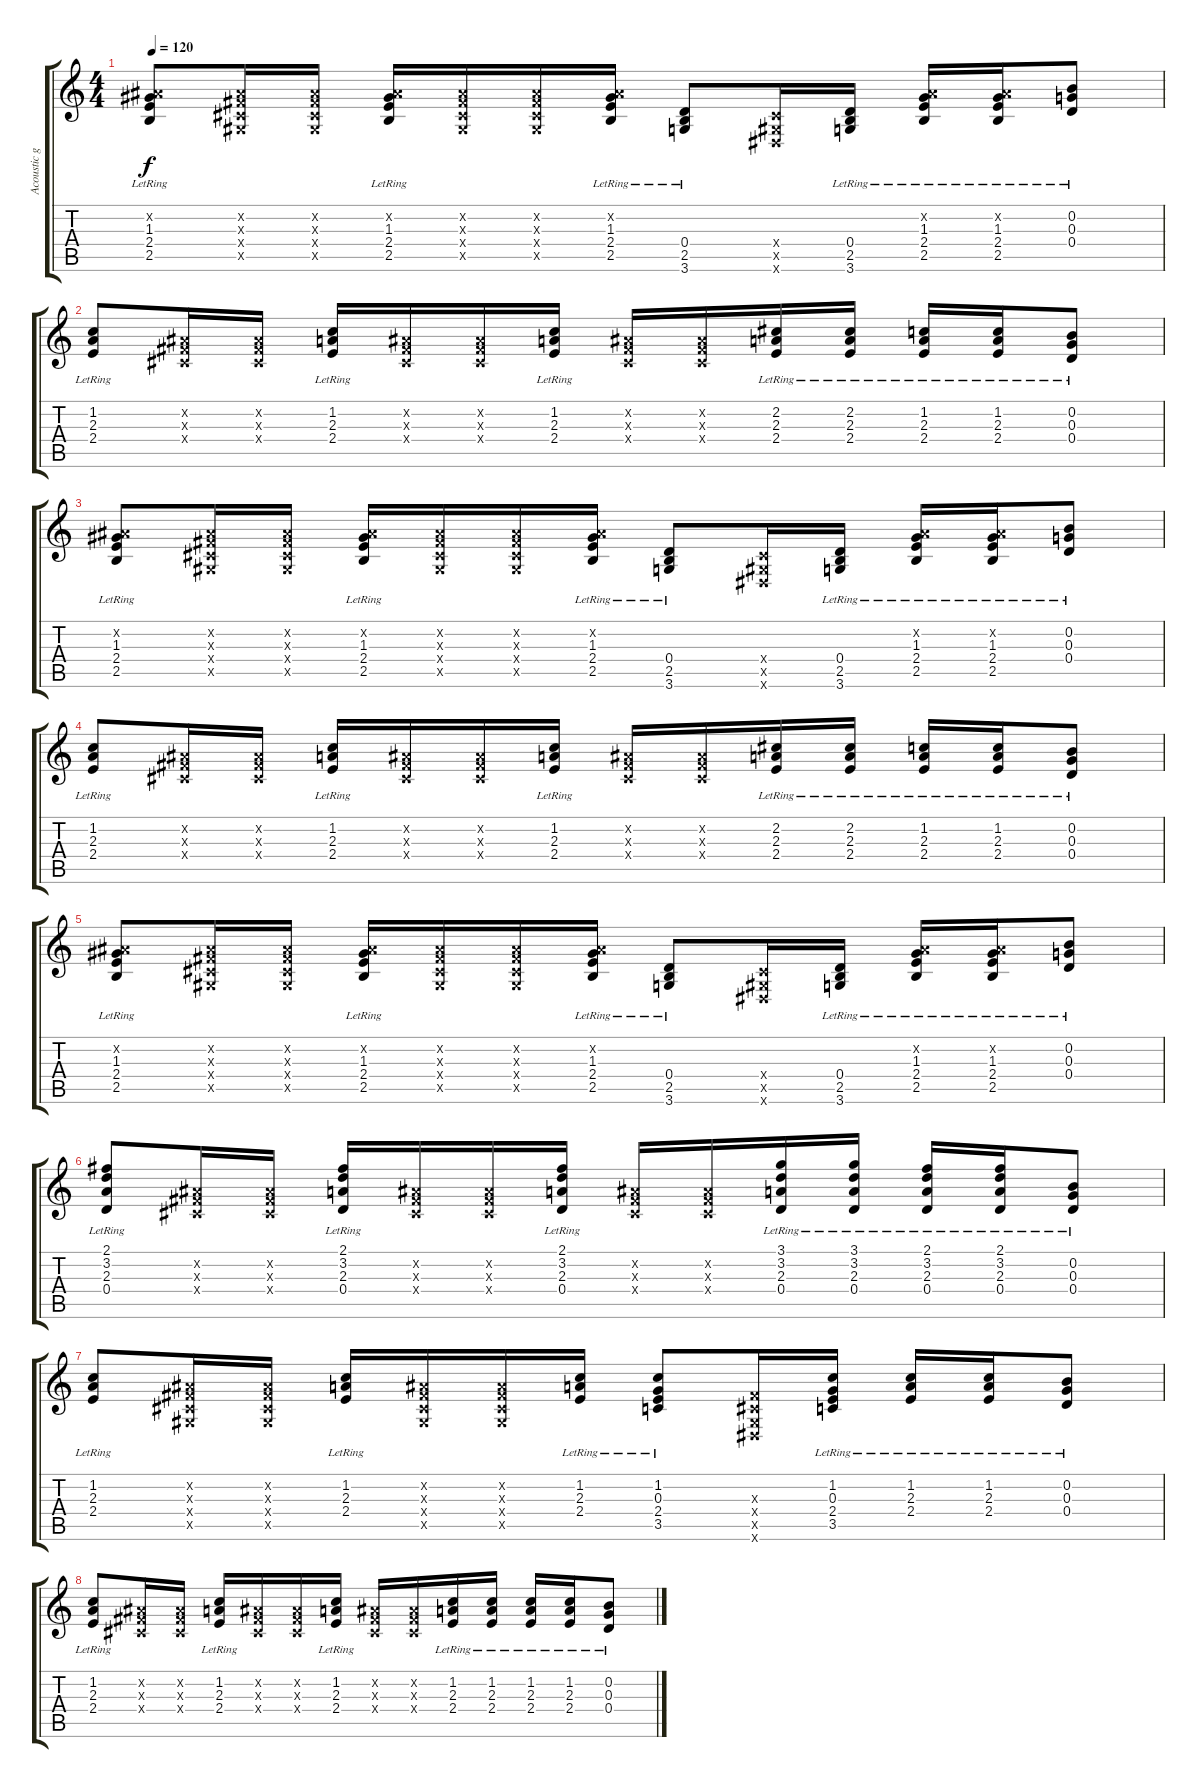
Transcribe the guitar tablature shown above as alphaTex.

\track ("Acoustic guitar" "Acoustic g") {instrument acousticguitarsteel}
\staff {score tabs}
\tuning (E4 B3 G3 D3 A2 E2) {hide}
\ts (4 4)
\tempo 120
\clef g2
\ks c
(-1.2{x} 1.3{lr} 2.4{lr} 2.5{lr}).8{dy f} (-1.2{x} -1.3{x} -1.4{x} -1.5{x}).16 (-1.2{x} -1.3{x} -1.4{x} -1.5{x}).16 (-1.2{x} 1.3{lr} 2.4{lr} 2.5{lr}).16 (-1.2{x} -1.3{x} -1.4{x} -1.5{x}).16 (-1.2{x} -1.3{x} -1.4{x} -1.5{x}).16 (-1.2{x} 1.3{lr} 2.4{lr} 2.5{lr}).16 (0.4{lr} 2.5{lr} 3.6{lr}).8 (-1.4{x} -1.5{x} -1.6{x}).16 (0.4{lr} 2.5{lr} 3.6{lr}).16 (-1.2{x} 1.3{lr} 2.4{lr} 2.5{lr}).16 (-1.2{x} 1.3{lr} 2.4{lr} 2.5{lr}).16 (0.2{lr} 0.3{lr} 0.4{lr}).8 |
(1.2{lr} 2.3{lr} 2.4{lr}).8 (-1.2{x} -1.3{x} -1.4{x}).16 (-1.2{x} -1.3{x} -1.4{x}).16 (1.2{lr} 2.3{lr} 2.4{lr}).16 (-1.2{x} -1.3{x} -1.4{x}).16 (-1.2{x} -1.3{x} -1.4{x}).16 (1.2{lr} 2.3{lr} 2.4{lr}).16 (-1.2{x} -1.3{x} -1.4{x}).16 (-1.2{x} -1.3{x} -1.4{x}).16 (2.2{lr} 2.3{lr} 2.4{lr}).16 (2.2{lr} 2.3{lr} 2.4{lr}).16 (1.2{lr} 2.3{lr} 2.4{lr}).16 (1.2{lr} 2.3{lr} 2.4{lr}).16 (0.2{lr} 0.3{lr} 0.4{lr}).8 |
(-1.2{x} 1.3{lr} 2.4{lr} 2.5{lr}).8 (-1.2{x} -1.3{x} -1.4{x} -1.5{x}).16 (-1.2{x} -1.3{x} -1.4{x} -1.5{x}).16 (-1.2{x} 1.3{lr} 2.4{lr} 2.5{lr}).16 (-1.2{x} -1.3{x} -1.4{x} -1.5{x}).16 (-1.2{x} -1.3{x} -1.4{x} -1.5{x}).16 (-1.2{x} 1.3{lr} 2.4{lr} 2.5{lr}).16 (0.4{lr} 2.5{lr} 3.6{lr}).8 (-1.4{x} -1.5{x} -1.6{x}).16 (0.4{lr} 2.5{lr} 3.6{lr}).16 (-1.2{x} 1.3{lr} 2.4{lr} 2.5{lr}).16 (-1.2{x} 1.3{lr} 2.4{lr} 2.5{lr}).16 (0.2{lr} 0.3{lr} 0.4{lr}).8 |
(1.2{lr} 2.3{lr} 2.4{lr}).8 (-1.2{x} -1.3{x} -1.4{x}).16 (-1.2{x} -1.3{x} -1.4{x}).16 (1.2{lr} 2.3{lr} 2.4{lr}).16 (-1.2{x} -1.3{x} -1.4{x}).16 (-1.2{x} -1.3{x} -1.4{x}).16 (1.2{lr} 2.3{lr} 2.4{lr}).16 (-1.2{x} -1.3{x} -1.4{x}).16 (-1.2{x} -1.3{x} -1.4{x}).16 (2.2{lr} 2.3{lr} 2.4{lr}).16 (2.2{lr} 2.3{lr} 2.4{lr}).16 (1.2{lr} 2.3{lr} 2.4{lr}).16 (1.2{lr} 2.3{lr} 2.4{lr}).16 (0.2{lr} 0.3{lr} 0.4{lr}).8 |
(-1.2{x} 1.3{lr} 2.4{lr} 2.5{lr}).8 (-1.2{x} -1.3{x} -1.4{x} -1.5{x}).16 (-1.2{x} -1.3{x} -1.4{x} -1.5{x}).16 (-1.2{x} 1.3{lr} 2.4{lr} 2.5{lr}).16 (-1.2{x} -1.3{x} -1.4{x} -1.5{x}).16 (-1.2{x} -1.3{x} -1.4{x} -1.5{x}).16 (-1.2{x} 1.3{lr} 2.4{lr} 2.5{lr}).16 (0.4{lr} 2.5{lr} 3.6{lr}).8 (-1.4{x} -1.5{x} -1.6{x}).16 (0.4{lr} 2.5{lr} 3.6{lr}).16 (-1.2{x} 1.3{lr} 2.4{lr} 2.5{lr}).16 (-1.2{x} 1.3{lr} 2.4{lr} 2.5{lr}).16 (0.2{lr} 0.3{lr} 0.4{lr}).8 |
(2.1{lr} 3.2{lr} 2.3{lr} 0.4{lr}).8 (-1.2{x} -1.3{x} -1.4{x}).16 (-1.2{x} -1.3{x} -1.4{x}).16 (2.1{lr} 3.2{lr} 2.3{lr} 0.4{lr}).16 (-1.2{x} -1.3{x} -1.4{x}).16 (-1.2{x} -1.3{x} -1.4{x}).16 (2.1{lr} 3.2{lr} 2.3{lr} 0.4{lr}).16 (-1.2{x} -1.3{x} -1.4{x}).16 (-1.2{x} -1.3{x} -1.4{x}).16 (3.1{lr} 3.2{lr} 2.3{lr} 0.4{lr}).16 (3.1{lr} 3.2{lr} 2.3{lr} 0.4{lr}).16 (2.1{lr} 3.2{lr} 2.3{lr} 0.4{lr}).16 (2.1{lr} 3.2{lr} 2.3{lr} 0.4{lr}).16 (0.2{lr} 0.3{lr} 0.4{lr}).8 |
(1.2{lr} 2.3{lr} 2.4{lr}).8 (-1.2{x} -1.3{x} -1.4{x} -1.5{x}).16 (-1.2{x} -1.3{x} -1.4{x} -1.5{x}).16 (1.2{lr} 2.3{lr} 2.4{lr}).16 (-1.2{x} -1.3{x} -1.4{x} -1.5{x}).16 (-1.2{x} -1.3{x} -1.4{x} -1.5{x}).16 (1.2{lr} 2.3{lr} 2.4{lr}).16 (1.2{lr} 0.3{lr} 2.4{lr} 3.5{lr}).8 (-1.3{x} -1.4{x} -1.5{x} -1.6{x}).16 (1.2{lr} 0.3{lr} 2.4{lr} 3.5{lr}).16 (1.2{lr} 2.3{lr} 2.4{lr}).16 (1.2{lr} 2.3{lr} 2.4{lr}).16 (0.2{lr} 0.3{lr} 0.4{lr}).8 |
(1.2{lr} 2.3{lr} 2.4{lr}).8 (-1.2{x} -1.3{x} -1.4{x}).16 (-1.2{x} -1.3{x} -1.4{x}).16 (1.2{lr} 2.3{lr} 2.4{lr}).16 (-1.2{x} -1.3{x} -1.4{x}).16 (-1.2{x} -1.3{x} -1.4{x}).16 (1.2{lr} 2.3{lr} 2.4{lr}).16 (-1.2{x} -1.3{x} -1.4{x}).16 (-1.2{x} -1.3{x} -1.4{x}).16 (1.2{lr} 2.3{lr} 2.4{lr}).16 (1.2{lr} 2.3{lr} 2.4{lr}).16 (1.2{lr} 2.3{lr} 2.4{lr}).16 (1.2{lr} 2.3{lr} 2.4{lr}).16 (0.2{lr} 0.3{lr} 0.4{lr}).8
